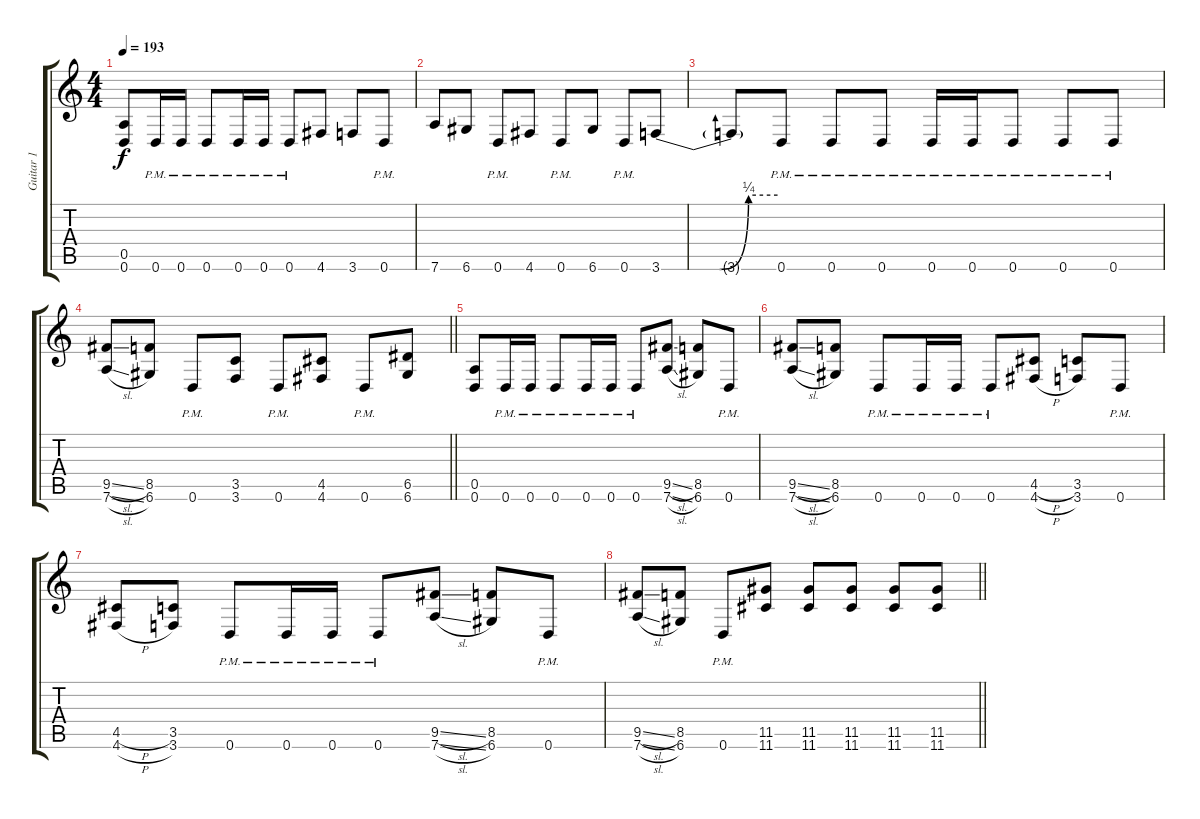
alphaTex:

\track ("Guitar 1" "Guitar 1") {instrument distortionguitar}
\staff {score tabs}
\tuning (E4 B3 G3 D3 A2 D2) {hide}
\ts (4 4)
\tempo 193
\clef g2
\ks c
(0.5 0.6).8{dy f} 0.6{pm}.16 0.6{pm}.16 0.6{pm}.8 0.6{pm}.16 0.6{pm}.16 0.6{pm}.8 4.6.8 3.6.8 0.6{pm}.8 |
7.6.8 6.6.8 0.6{pm}.8 4.6.8 0.6{pm}.8 6.6.8 0.6{pm}.8 3.6{be (custom 0 0 30 0 45 1 60 1)}.8 |
3.6{t}.8 0.6{pm}.8 0.6{pm}.8 0.6{pm}.8 0.6{pm}.16 0.6{pm}.16 0.6{pm}.8 0.6{pm}.8 0.6{pm}.8 |
\barLineRight lightlight
(9.5{sl} 7.6{sl}).8 (8.5 6.6).8 0.6{pm}.8 (3.5 3.6).8 0.6{pm}.8 (4.5 4.6).8 0.6{pm}.8 (6.5 6.6).8 |
\section ("" "")
(0.5 0.6).8 0.6{pm}.16 0.6{pm}.16 0.6{pm}.8 0.6{pm}.16 0.6{pm}.16 0.6{pm}.8 (9.5{sl} 7.6{sl}).8 (8.5 6.6).8 0.6{pm}.8 |
(9.5{sl} 7.6{sl}).8 (8.5 6.6).8 0.6{pm}.8 0.6{pm}.16 0.6{pm}.16 0.6{pm}.8 (4.5{h} 4.6{h}).8 (3.5 3.6).8 0.6{pm}.8 |
(4.5{h} 4.6{h}).8 (3.5 3.6).8 0.6{pm}.8 0.6{pm}.16 0.6{pm}.16 0.6{pm}.8 (9.5{sl} 7.6{sl}).8 (8.5 6.6).8 0.6{pm}.8 |
\barLineRight lightlight
(9.5{sl} 7.6{sl}).8 (8.5 6.6).8 0.6{pm}.8 (11.5 11.6).8 (11.5 11.6).8 (11.5 11.6).8 (11.5 11.6).8 (11.5 11.6).8
